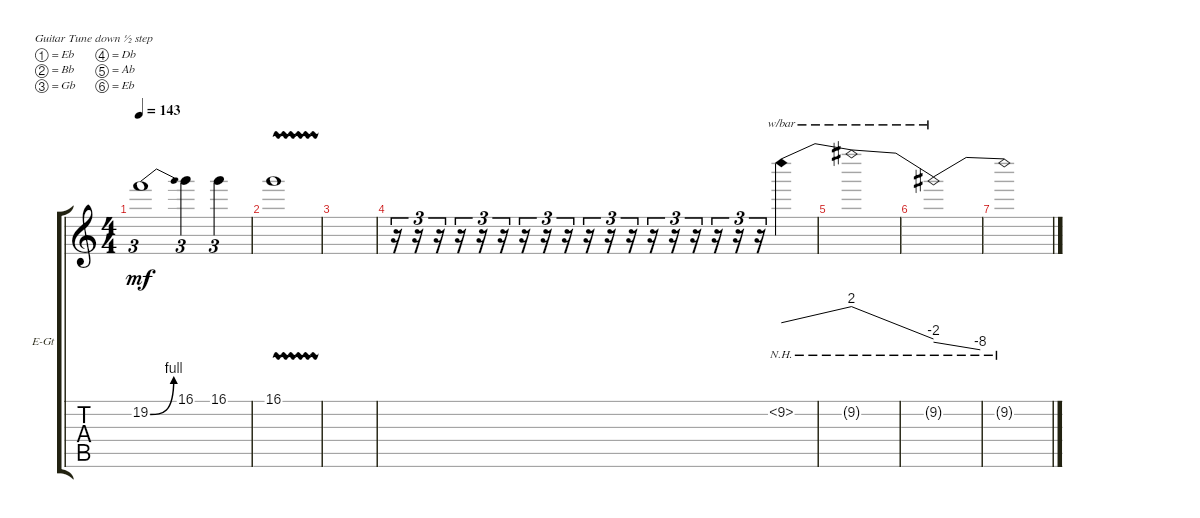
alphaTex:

\bracketExtendMode groupsimilarinstruments
\firstSystemTrackNameOrientation horizontal
\otherSystemsTrackNameOrientation horizontal
\track ("solo" "E-Gt") {instrument distortionguitar}
\staff {score tabs}
\tuning (Eb4 Bb3 Gb3 Db3 Ab2 Eb2)
\ts (4 4)
\tempo 143
\clef g2
\ks c
19.2{be (bend 50.4 0 59.4 4)}.1{tu (3 2) dy mf} 16.1.4{tu (3 2)} 16.1.4{tu (3 2)} |
16.1{vw}.1 |
|
r.16{tu (3 2)} r.16{tu (3 2)} r.16{tu (3 2)} r.16{tu (3 2)} r.16{tu (3 2)} r.16{tu (3 2)} r.16{tu (3 2)} r.16{tu (3 2)} r.16{tu (3 2)} r.16{tu (3 2)} r.16{tu (3 2)} r.16{tu (3 2)} r.16{tu (3 2)} r.16{tu (3 2)} r.16{tu (3 2)} r.16{tu (3 2)} r.16{tu (3 2)} r.16{tu (3 2)} 9.2{nh}.4{tbe (dive default 0 0 60 8)} |
9.2{nh t}.1{tbe (dive default 16.2 8 60 -8)} |
9.2{nh t}.1{tbe (dive default 0 -12 59.4 -32)} |
9.2{nh t}.1
